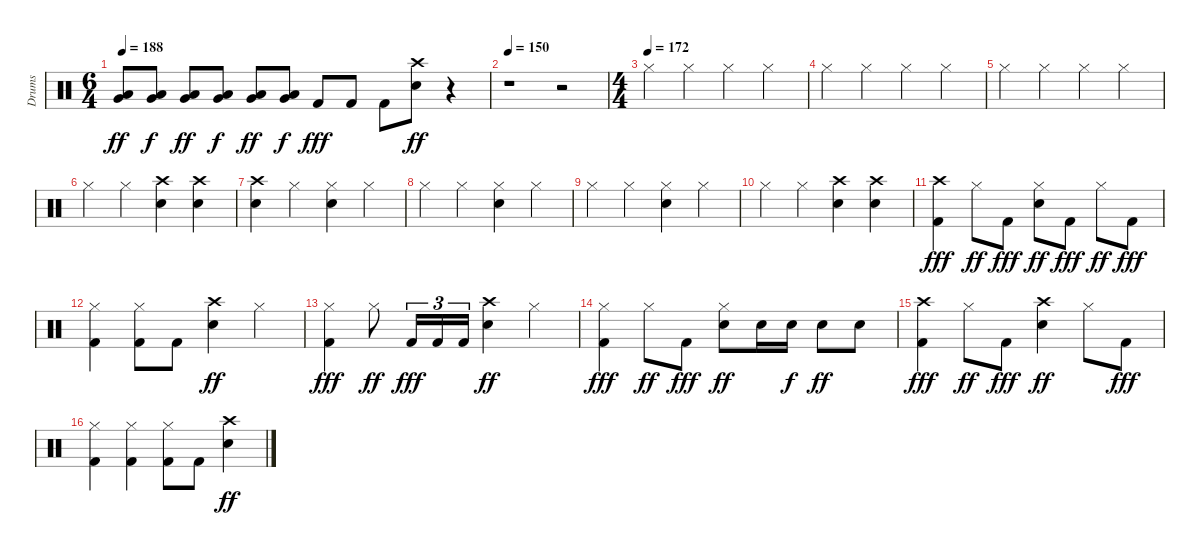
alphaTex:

\track ("Drums" "Drums") {instrument percussion}
\staff {score}
\articulation defaults
\ts (6 4)
\tempo 188
\clef neutral
\ks c
("Low Tom (hit)" "Very Low Tom (hit)").8{dy ff} ("Low Tom (hit)" "Very Low Tom (hit)").8{dy f} ("Low Tom (hit)" "Very Low Tom (hit)").8{dy ff} ("Low Tom (hit)" "Very Low Tom (hit)").8{dy f} ("Low Tom (hit)" "Very Low Tom (hit)").8{dy ff} ("Low Tom (hit)" "Very Low Tom (hit)").8{dy f} "Kick (hit) 2".8{dy fff} "Kick (hit) 2".8 "Kick (hit) 2".8 ("Crash high (hit)" "Snare (hit) 2").8{dy ff} r.4 |
\tempo 150
r.1 r.2 |
\ts (4 4)
\tempo (172)
"Hi-Hat (closed)".4 "Hi-Hat (closed)".4 "Hi-Hat (closed)".4 "Hi-Hat (closed)".4 |
"Hi-Hat (closed)".4 "Hi-Hat (closed)".4 "Hi-Hat (closed)".4 "Hi-Hat (closed)".4 |
"Hi-Hat (closed)".4 "Hi-Hat (closed)".4 "Hi-Hat (closed)".4 "Hi-Hat (closed)".4 |
"Hi-Hat (closed)".4 "Hi-Hat (closed)".4 ("Crash high (hit)" "Snare (hit) 2").4 ("Crash high (hit)" "Snare (hit) 2").4 |
("Crash high (hit)" "Snare (hit) 2").4 "Hi-Hat (closed)".4 ("Hi-Hat (closed)" "Snare (hit) 2").4 "Hi-Hat (closed)".4 |
"Hi-Hat (closed)".4 "Hi-Hat (closed)".4 ("Hi-Hat (closed)" "Snare (hit) 2").4 "Hi-Hat (closed)".4 |
"Hi-Hat (closed)".4 "Hi-Hat (closed)".4 ("Hi-Hat (closed)" "Snare (hit) 2").4 "Hi-Hat (closed)".4 |
"Hi-Hat (closed)".4 "Hi-Hat (closed)".4 ("Crash high (hit)" "Snare (hit) 2").4 ("Crash high (hit)" "Snare (hit) 2").4 |
("Crash high (hit)" "Kick (hit) 2").4{dy fff} "Hi-Hat (closed)".8{dy ff} "Kick (hit) 2".8{dy fff} ("Hi-Hat (closed)" "Snare (hit) 2").8{dy ff} "Kick (hit) 2".8{dy fff} "Hi-Hat (closed)".8{dy ff} "Kick (hit) 2".8{dy fff} |
("Hi-Hat (closed)" "Kick (hit) 2").4 ("Hi-Hat (closed)" "Kick (hit) 2").8 "Kick (hit) 2".8 ("Crash high (hit)" "Snare (hit) 2").4{dy ff} "Hi-Hat (closed)".4 |
("Hi-Hat (closed)" "Kick (hit) 2").4{dy fff} "Hi-Hat (closed)".8{dy ff} "Kick (hit) 2".16{tu (3 2) dy fff} "Kick (hit) 2".16{tu (3 2)} "Kick (hit) 2".16{tu (3 2)} ("Crash high (hit)" "Snare (hit) 2").4{dy ff} "Hi-Hat (closed)".4 |
("Hi-Hat (closed)" "Kick (hit) 2").4{dy fff} "Hi-Hat (closed)".8{dy ff} "Kick (hit) 2".8{dy fff} ("Hi-Hat (closed)" "Snare (hit) 2").8{dy ff} "Snare (hit) 2".16 "Snare (hit) 2".16{dy f} "Snare (hit) 2".8{dy ff} "Snare (hit) 2".8 |
("Crash high (hit)" "Kick (hit) 2").4{dy fff} "Hi-Hat (closed)".8{dy ff} "Kick (hit) 2".8{dy fff} ("Crash high (hit)" "Snare (hit) 2").4{dy ff} "Hi-Hat (closed)".8 "Kick (hit) 2".8{dy fff} |
("Hi-Hat (closed)" "Kick (hit) 2").4 ("Hi-Hat (closed)" "Kick (hit) 2").4 ("Hi-Hat (closed)" "Kick (hit) 2").8 "Kick (hit) 2".8 ("Crash high (hit)" "Snare (hit) 2").4{dy ff}
